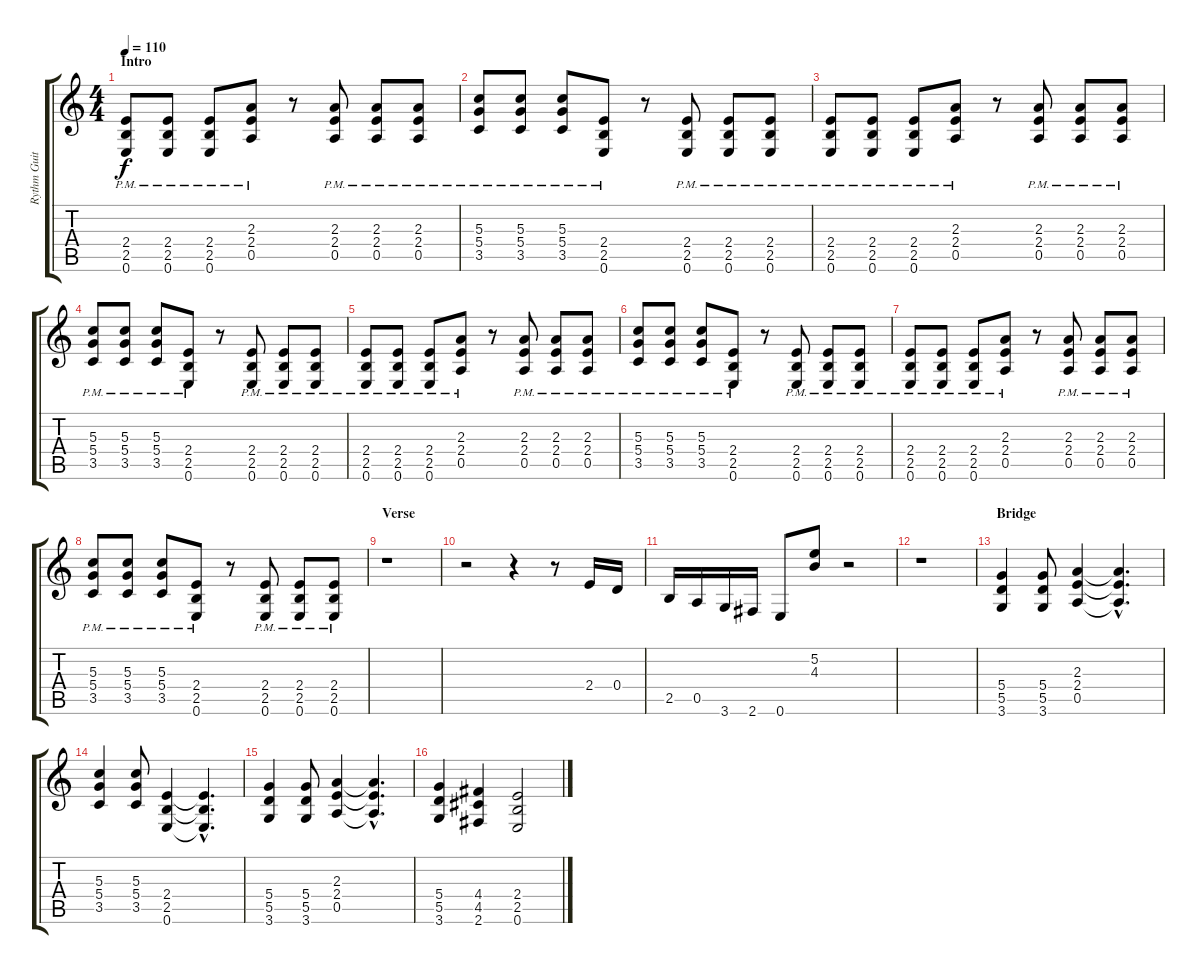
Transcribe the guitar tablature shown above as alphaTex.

\track ("Rythm Guitar" "Rythm Guit") {instrument distortionguitar}
\staff {score tabs}
\tuning (E4 B3 G3 D3 A2 E2) {hide}
\ts (4 4)
\section ("" "Intro")
\tempo 110
\clef g2
\ks c
(2.4{pm} 2.5{pm} 0.6{pm}).8{dy f} (2.4{pm} 2.5{pm} 0.6{pm}).8 (2.4{pm} 2.5{pm} 0.6{pm}).8 (2.3 2.4 0.5{pm}).8 r.8 (2.3{pm} 2.4{pm} 0.5{pm}).8 (2.3{pm} 2.4{pm} 0.5{pm}).8 (2.3{pm} 2.4{pm} 0.5{pm}).8 |
(5.3{pm} 5.4{pm} 3.5{pm}).8 (5.3{pm} 5.4{pm} 3.5{pm}).8 (5.3{pm} 5.4{pm} 3.5{pm}).8 (2.4{pm} 2.5{pm} 0.6{pm}).8 r.8 (2.4{pm} 2.5{pm} 0.6{pm}).8 (2.4{pm} 2.5{pm} 0.6{pm}).8 (2.4{pm} 2.5{pm} 0.6{pm}).8 |
(2.4{pm} 2.5{pm} 0.6{pm}).8 (2.4{pm} 2.5{pm} 0.6{pm}).8 (2.4{pm} 2.5{pm} 0.6{pm}).8 (2.3 2.4 0.5{pm}).8 r.8 (2.3{pm} 2.4{pm} 0.5{pm}).8 (2.3{pm} 2.4{pm} 0.5{pm}).8 (2.3{pm} 2.4{pm} 0.5{pm}).8 |
(5.3{pm} 5.4{pm} 3.5{pm}).8 (5.3{pm} 5.4{pm} 3.5{pm}).8 (5.3{pm} 5.4{pm} 3.5{pm}).8 (2.4{pm} 2.5{pm} 0.6{pm}).8 r.8 (2.4{pm} 2.5{pm} 0.6{pm}).8 (2.4{pm} 2.5{pm} 0.6{pm}).8 (2.4{pm} 2.5{pm} 0.6{pm}).8 |
(2.4{pm} 2.5{pm} 0.6{pm}).8 (2.4{pm} 2.5{pm} 0.6{pm}).8 (2.4{pm} 2.5{pm} 0.6{pm}).8 (2.3 2.4 0.5{pm}).8 r.8 (2.3{pm} 2.4{pm} 0.5{pm}).8 (2.3{pm} 2.4{pm} 0.5{pm}).8 (2.3{pm} 2.4{pm} 0.5{pm}).8 |
(5.3{pm} 5.4{pm} 3.5{pm}).8 (5.3{pm} 5.4{pm} 3.5{pm}).8 (5.3{pm} 5.4{pm} 3.5{pm}).8 (2.4{pm} 2.5{pm} 0.6{pm}).8 r.8 (2.4{pm} 2.5{pm} 0.6{pm}).8 (2.4{pm} 2.5{pm} 0.6{pm}).8 (2.4{pm} 2.5{pm} 0.6{pm}).8 |
(2.4{pm} 2.5{pm} 0.6{pm}).8 (2.4{pm} 2.5{pm} 0.6{pm}).8 (2.4{pm} 2.5{pm} 0.6{pm}).8 (2.3 2.4 0.5{pm}).8 r.8 (2.3{pm} 2.4{pm} 0.5{pm}).8 (2.3{pm} 2.4{pm} 0.5{pm}).8 (2.3{pm} 2.4{pm} 0.5{pm}).8 |
(5.3{pm} 5.4{pm} 3.5{pm}).8 (5.3{pm} 5.4{pm} 3.5{pm}).8 (5.3{pm} 5.4{pm} 3.5{pm}).8 (2.4{pm} 2.5{pm} 0.6{pm}).8 r.8 (2.4{pm} 2.5{pm} 0.6{pm}).8 (2.4{pm} 2.5{pm} 0.6{pm}).8 (2.4{pm} 2.5{pm} 0.6{pm}).8 |
\section ("" "Verse")
r.1 |
r.2 r.4 r.8 2.4.16 0.4.16 |
2.5.16 0.5.16 3.6.16 2.6.16 0.6.8 (5.2 4.3).8 r.2 |
r.1 |
\section ("" "Bridge")
(5.4 5.5 3.6).4 (5.4 5.5 3.6).8 (2.3 2.4 0.5).4 (2.3{hac t} 2.4{hac t} 0.5{hac t}).4{d} |
(5.3 5.4 3.5).4 (5.3 5.4 3.5).8 (2.4 2.5 0.6).4 (2.4{hac t} 2.5{hac t} 0.6{hac t}).4{d} |
(5.4 5.5 3.6).4 (5.4 5.5 3.6).8 (2.3 2.4 0.5).4 (2.3{hac t} 2.4{hac t} 0.5{hac t}).4{d} |
(5.4 5.5 3.6).4 (4.4 4.5 2.6).4 (2.4 2.5 0.6).2
